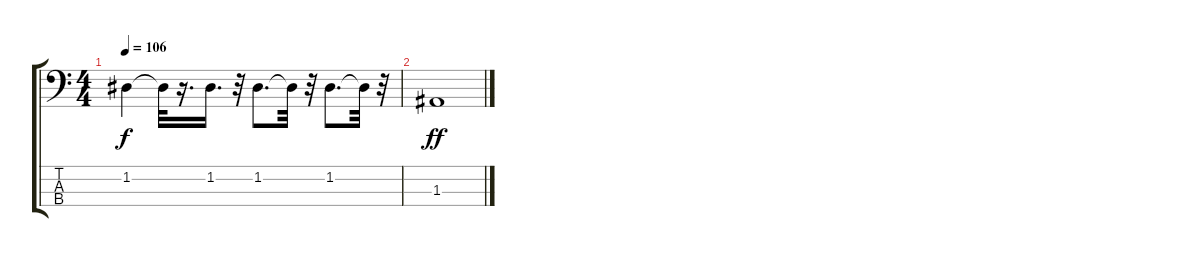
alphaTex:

\track "" {instrument fretlessbass}
\staff {score tabs}
\tuning (G2 D2 A1 E1) {hide}
\ts (4 4)
\tempo 106
\clef f4
\ks c
1.2.4{dy f} 1.2{t}.32 r.16{d} 1.2.16{d} r.32 1.2.8{d} 1.2{t}.32 r.32 1.2.8{d} 1.2{t}.32 r.32 |
1.3.1{dy ff}
